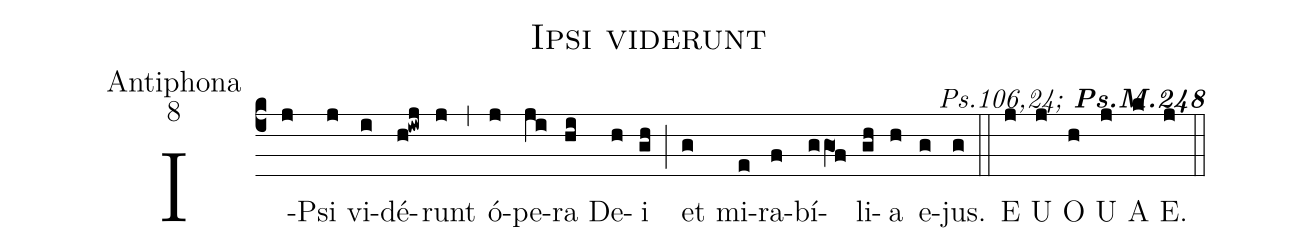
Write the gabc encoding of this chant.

name:Ipsi viderunt;
office-part:Antiphona;
mode:8;
commentary:{\itshape\mdseries Ps.106,24;\/} {\bfseries Ps.M.248};
%%
(c4)I(j)Psi(j) vi(i)dé(h!iwj)runt(j) (,) ó(j)pe(ji)ra(hi) De(h)i(gh) (;) et(g) mi(e)ra(f)bí(ggO1f)li(gh)a(h) e(g)jus.(g) (::) E(j) U(j) O(h) U(j) A(k) E.(j) (::)
